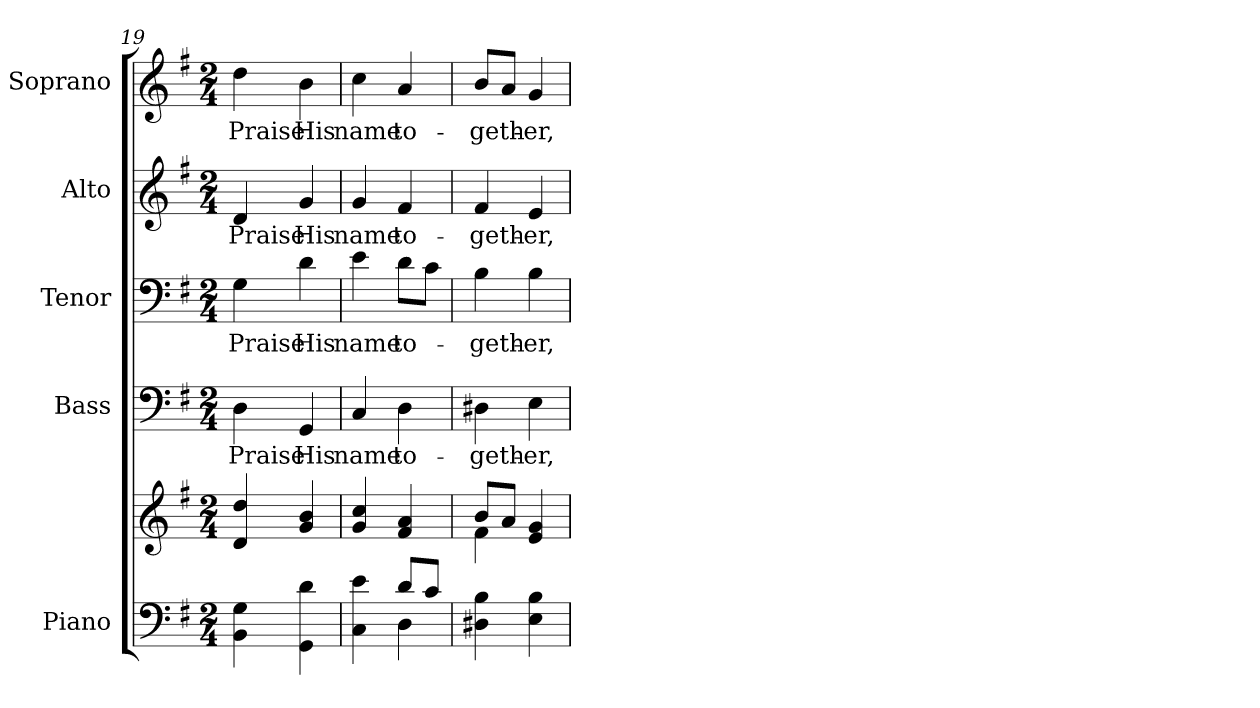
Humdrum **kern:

**kern	**kern	**kern	**text	**kern	**text	**kern	**text	**kern	**text
*part5	*part5	*part4	*part4	*part3	*part3	*part2	*part2	*part1	*part1
*staff6	*staff5	*staff4	*staff4	*staff3	*staff3	*staff2	*staff2	*staff1	*staff1
*I"Piano	*	*I"Bass	*	*I"Tenor	*	*I"Alto	*	*I"Soprano	*
*I'Pno.	*	*I'B.	*	*I'T.	*	*I'A.	*	*I'S.	*
*clefF4	*clefG2	*clefF4	*	*clefF4	*	*clefG2	*	*clefG2	*
*k[f#]	*k[f#]	*k[f#]	*	*k[f#]	*	*k[f#]	*	*k[f#]	*
*G:	*G:	*G:	*	*G:	*	*G:	*	*G:	*
*M2/4	*M2/4	*M2/4	*	*M2/4	*	*M2/4	*	*M2/4	*
=19	=19	=19	=19	=19	=19	=19	=19	=19	=19
!	!	!	!LO:LY:b:color=#000000	!	!	!	!	!	!
!	!	!	!	!	!LO:LY:b:color=#000000	!	!	!	!
!	!	!	!	!	!	!	!LO:LY:b:color=#000000	!	!
!	!	!	!	!	!	!	!	!	!LO:LY:b:color=#000000
4BBi\ 4Gi	4di/ 4ddi	4Di\	Praise	4Gi\	Praise	4di/	Praise	4ddi\	Praise
!	!	!	!LO:LY:b:color=#000000	!	!	!	!	!	!
!	!	!	!	!	!LO:LY:b:color=#000000	!	!	!	!
!	!	!	!	!	!	!	!LO:LY:b:color=#000000	!	!
!	!	!	!	!	!	!	!	!	!LO:LY:b:color=#000000
4GGi\ 4di	4gi/ 4bi	4GGi/	His	4di\	His	4gi/	His	4bi\	His
=20	=20	=20	=20	=20	=20	=20	=20	=20	=20
*^	*	*	*	*	*	*	*	*	*
!	!	!	!	!LO:LY:b:color=#000000	!	!	!	!	!	!
!	!	!	!	!	!	!LO:LY:b:color=#000000	!	!	!	!
!	!	!	!	!	!	!	!	!LO:LY:b:color=#000000	!	!
!	!	!	!	!	!	!	!	!	!	!LO:LY:b:color=#000000
4Ci\ 4ei	4ryy	4gi/ 4cci	4Ci/	name	4ei\	name	4gi/	name	4cci\	name
!	!	!	!	!LO:LY:b:color=#000000	!	!	!	!	!	!
!	!	!	!	!	!	!LO:LY:b:color=#000000	!	!	!	!
!	!	!	!	!	!	!	!	!LO:LY:b:color=#000000	!	!
!	!	!	!	!	!	!	!	!	!	!LO:LY:b:color=#000000
8di/L	4Di\	4f#i/ 4ai	4Di\	to-	8di\L	to-	4f#i/	to-	4ai/	to-
8ci/J	.	.	.	.	8ci\J	.	.	.	.	.
*v	*v	*	*	*	*	*	*	*	*	*
!!LO:PB:g=z
=21	=21	=21	=21	=21	=21	=21	=21	=21	=21
*	*^	*	*	*	*	*	*	*	*
!	!	!	!	!LO:LY:b:color=#000000	!	!	!	!	!	!
!	!	!	!	!	!	!LO:LY:b:color=#000000	!	!	!	!
!	!	!	!	!	!	!	!	!LO:LY:b:color=#000000	!	!
!	!	!	!	!	!	!	!	!	!	!LO:LY:b:color=#000000
4D#Xi\ 4Bi	8bi/L	4f#i\	4D#Xi\	-geth-	4Bi\	-geth-	4f#i/	-geth-	8bi/L	-geth-
.	8ai/J	.	.	.	.	.	.	.	8ai/J	.
!	!	!	!	!LO:LY:b:color=#000000	!	!	!	!	!	!
!	!	!	!	!	!	!LO:LY:b:color=#000000	!	!	!	!
!	!	!	!	!	!	!	!	!LO:LY:b:color=#000000	!	!
!	!	!	!	!	!	!	!	!	!	!LO:LY:b:color=#000000
4Ei\ 4Bi	4ei/ 4gi	4ryy	4Ei\	-er,	4Bi\	-er,	4ei/	-er,	4gi/	-er,
*	*v	*v	*	*	*	*	*	*	*	*
=	=	=	=	=	=	=	=	=	=
*-	*-	*-	*-	*-	*-	*-	*-	*-	*-
